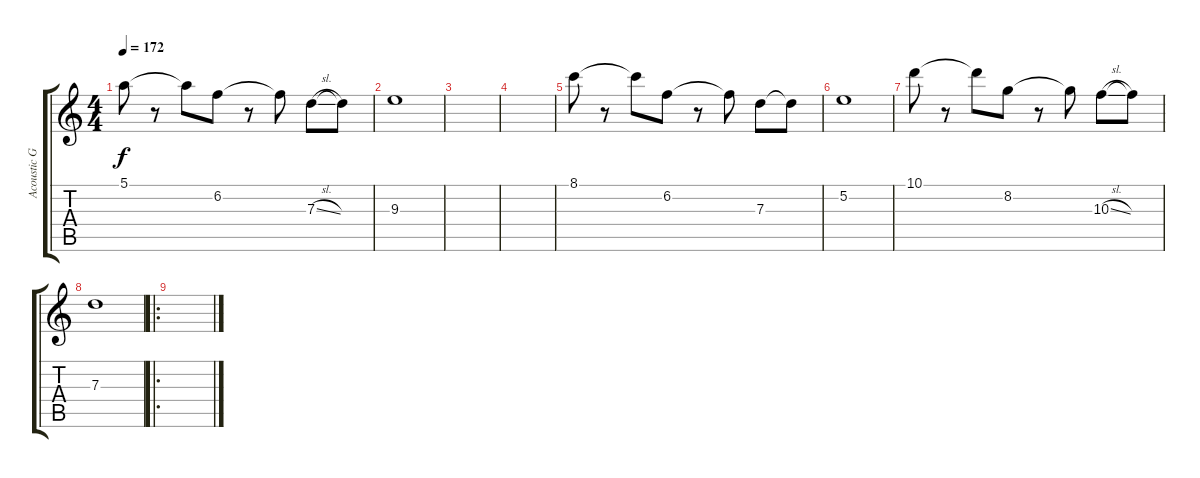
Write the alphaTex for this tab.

\track ("Acoustic Guitar" "Acoustic G") {instrument acousticguitarsteel}
\staff {score tabs}
\tuning (E4 B3 G3 D3 A2 D2) {hide}
\ts (4 4)
\tempo 172
\clef g2
\ks c
5.1.8{dy f} r.8 5.1{t}.8 6.2.8 r.8 6.2{t}.8 7.3{sl}.8 7.3{t}.8 |
9.3.1 |
|
|
8.1.8 r.8 8.1{t}.8 6.2.8 r.8 6.2{t}.8 7.3.8 7.3{t}.8 |
5.2.1 |
10.1.8 r.8 10.1{t}.8 8.2.8 r.8 8.2{t}.8 10.3{sl}.8 10.3{t}.8 |
7.3.1 |
\ro
